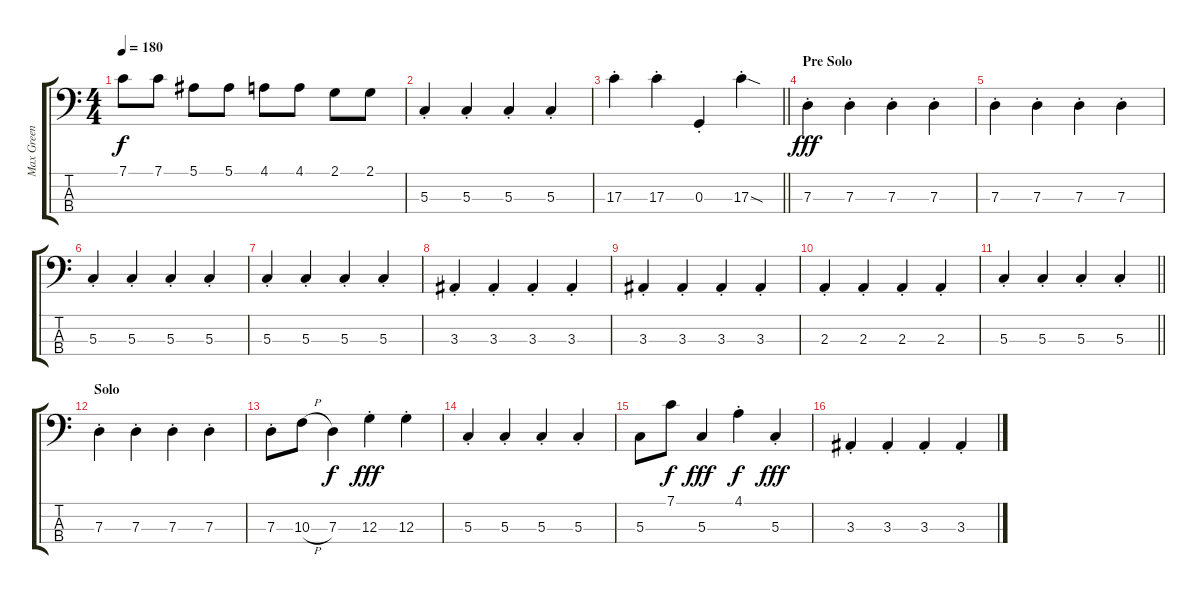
\track ("Max Green [Bass]" "Max Green ") {instrument electricbasspick}
\staff {score tabs}
\tuning (F2 C2 G1 C1) {hide}
\ts (4 4)
\tempo 180
\clef f4
\ks c
7.1.8{dy f} 7.1.8 5.1.8 5.1.8 4.1.8 4.1.8 2.1.8 2.1.8{volume 13} |
5.3{st}.4 5.3{st}.4 5.3{st}.4 5.3{st}.4 |
\barLineRight lightlight
17.3{st}.4 17.3{st}.4 0.3{st}.4 17.3{sod st}.4 |
\section ("" "Pre Solo")
7.3{st}.4{dy fff} 7.3{st}.4 7.3{st}.4 7.3{st}.4 |
7.3{st}.4 7.3{st}.4 7.3{st}.4 7.3{st}.4 |
5.3{st}.4 5.3{st}.4 5.3{st}.4 5.3{st}.4 |
5.3{st}.4 5.3{st}.4 5.3{st}.4 5.3{st}.4 |
3.3{st}.4 3.3{st}.4 3.3{st}.4 3.3{st}.4 |
3.3{st}.4 3.3{st}.4 3.3{st}.4 3.3{st}.4 |
2.3{st}.4 2.3{st}.4 2.3{st}.4 2.3{st}.4 |
\barLineRight lightlight
5.3{st}.4 5.3{st}.4 5.3{st}.4 5.3{st}.4 |
\section ("" "Solo")
7.3{st}.4 7.3{st}.4 7.3{st}.4 7.3{st}.4 |
7.3{st}.8 10.3{h}.8 7.3.4{dy f} 12.3{st}.4{dy fff} 12.3{st}.4 |
5.3{st}.4 5.3{st}.4 5.3{st}.4 5.3{st}.4 |
5.3.8 7.1.8{dy f} 5.3.4{dy fff} 4.1{st}.4{dy f} 5.3{st}.4{dy fff} |
3.3{st}.4 3.3{st}.4 3.3{st}.4 3.3{st}.4
